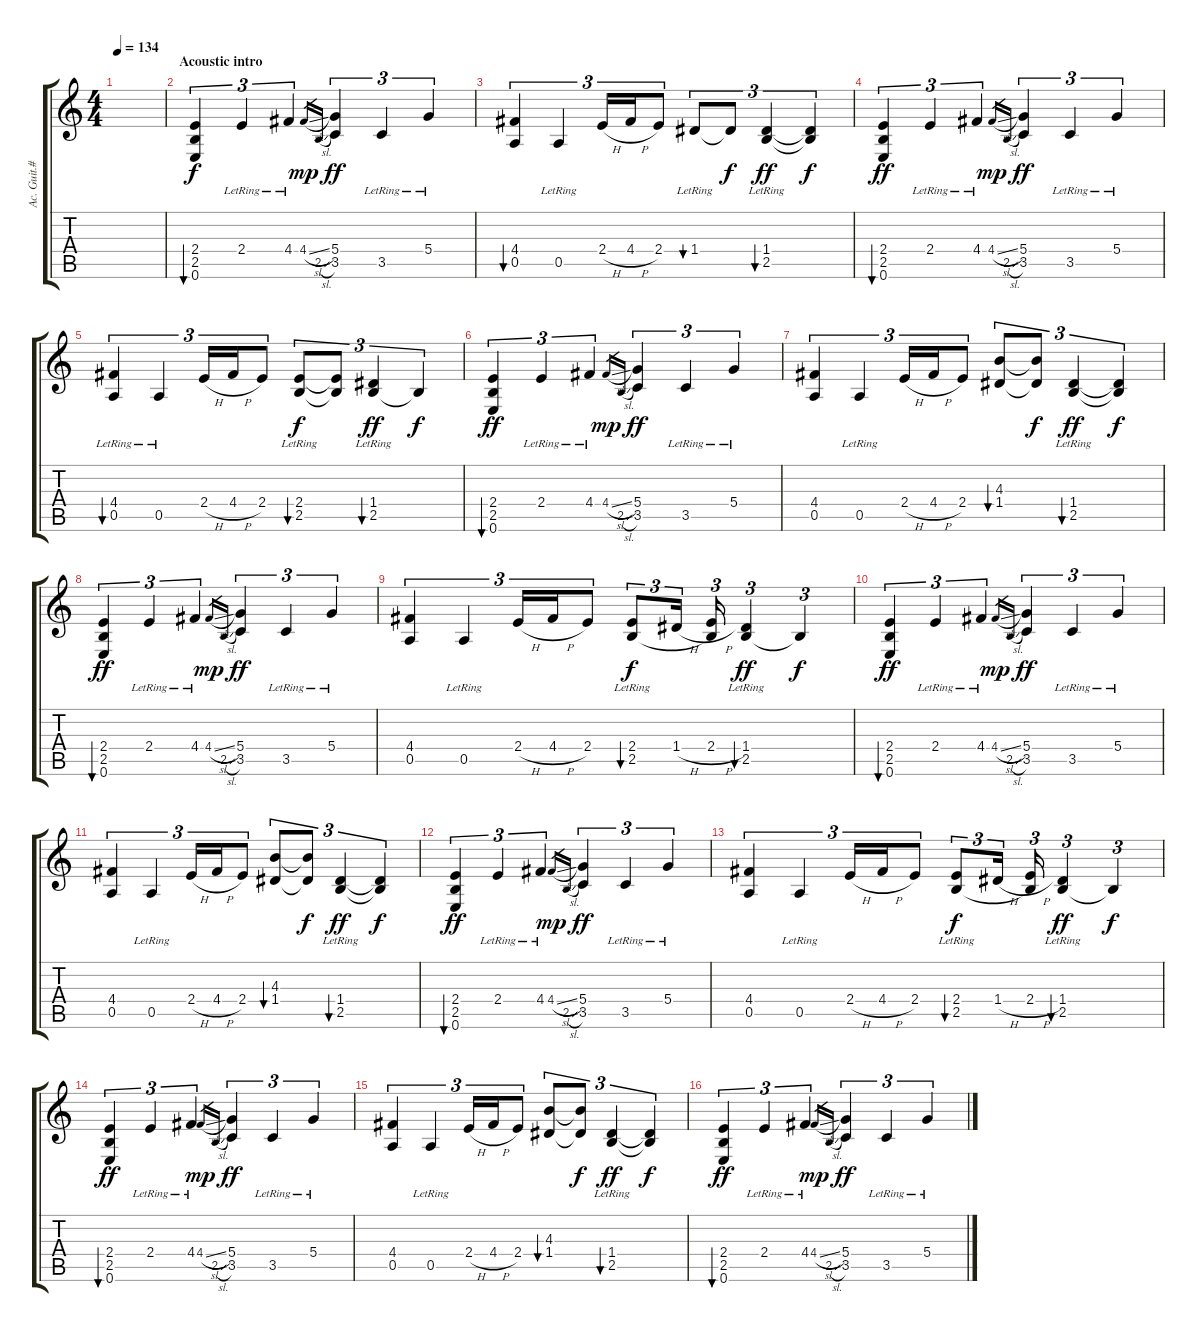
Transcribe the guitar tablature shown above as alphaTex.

\track ("Ac. Guit.#2" "Ac. Guit.#") {instrument acousticguitarsteel}
\staff {score tabs}
\tuning (E4 B3 G3 D3 A2 E2) {hide}
\ts (4 4)
\tempo 134
\clef g2
\ks c
|
\section ("" "Acoustic intro")
(2.4 2.5 0.6).4{tu (3 2) bu 480} 2.4{lr}.4{tu (3 2)} 4.4{lr}.4{tu (3 2)} 4.4{sl}.16{gr dy mp} 2.5{sl}.16{gr} (5.4 3.5).4{tu (3 2) dy ff} 3.5{lr}.4{tu (3 2)} 5.4{lr}.4{tu (3 2)} |
(4.4 0.5).4{tu (3 2) bu 240} 0.5{lr}.4{tu (3 2)} 2.4{h}.16{tu (3 2)} 4.4{h}.16{tu (3 2)} 2.4.8{tu (3 2)} 1.4{lr}.8{tu (3 2) bu 120} 1.4{t}.8{tu (3 2) dy f} (1.4{lr} 2.5{lr}).4{tu (3 2) bu 240 dy ff} (1.4{t} 2.5{t}).4{tu (3 2) dy f} |
(2.4 2.5 0.6).4{tu (3 2) bu 480 dy ff} 2.4{lr}.4{tu (3 2)} 4.4{lr}.4{tu (3 2)} 4.4{sl}.16{gr dy mp} 2.5{sl}.16{gr} (5.4 3.5).4{tu (3 2) dy ff} 3.5{lr}.4{tu (3 2)} 5.4{lr}.4{tu (3 2)} |
(4.4 0.5{lr}).4{tu (3 2) bu 120} 0.5{lr}.4{tu (3 2)} 2.4{h}.16{tu (3 2)} 4.4{h}.16{tu (3 2)} 2.4.8{tu (3 2)} (2.4{lr} 2.5{lr}).8{tu (3 2) bu 120 dy f} (2.4{t} 2.5{t}).8{tu (3 2)} (1.4 2.5{lr}).4{tu (3 2) bu 240 dy ff} 2.5{t}.4{tu (3 2) dy f} |
(2.4 2.5 0.6).4{tu (3 2) bu 480 dy ff} 2.4{lr}.4{tu (3 2)} 4.4{lr}.4{tu (3 2)} 4.4{sl}.16{gr dy mp} 2.5{sl}.16{gr} (5.4 3.5).4{tu (3 2) dy ff} 3.5{lr}.4{tu (3 2)} 5.4{lr}.4{tu (3 2)} |
(4.4 0.5).4{tu (3 2)} 0.5{lr}.4{tu (3 2)} 2.4{h}.16{tu (3 2)} 4.4{h}.16{tu (3 2)} 2.4.8{tu (3 2)} (4.3 1.4).8{tu (3 2) bu 120} (4.3{t} 1.4{t}).8{tu (3 2) dy f} (1.4{lr} 2.5{lr}).4{tu (3 2) bu 240 dy ff} (1.4{t} 2.5{t}).4{tu (3 2) dy f} |
(2.4 2.5 0.6).4{tu (3 2) bu 480 dy ff} 2.4{lr}.4{tu (3 2)} 4.4{lr}.4{tu (3 2)} 4.4{sl}.16{gr dy mp} 2.5{sl}.16{gr} (5.4 3.5).4{tu (3 2) dy ff} 3.5{lr}.4{tu (3 2)} 5.4{lr}.4{tu (3 2)} |
(4.4 0.5).4{tu (3 2)} 0.5{lr}.4{tu (3 2)} 2.4{h}.16{tu (3 2)} 4.4{h}.16{tu (3 2)} 2.4.8{tu (3 2)} (2.4{lr} 2.5{lr}).8{tu (3 2) bu 120 dy f} 1.4{h}.16{tu (3 2)} (2.4{h} 2.5{t}).16{tu (3 2)} (1.4 2.5{lr}).4{tu (3 2) bu 240 dy ff} 2.5{t}.4{tu (3 2) dy f} |
(2.4 2.5 0.6).4{tu (3 2) bu 480 dy ff} 2.4{lr}.4{tu (3 2)} 4.4{lr}.4{tu (3 2)} 4.4{sl}.16{gr dy mp} 2.5{sl}.16{gr} (5.4 3.5).4{tu (3 2) dy ff} 3.5{lr}.4{tu (3 2)} 5.4{lr}.4{tu (3 2)} |
(4.4 0.5).4{tu (3 2)} 0.5{lr}.4{tu (3 2)} 2.4{h}.16{tu (3 2)} 4.4{h}.16{tu (3 2)} 2.4.8{tu (3 2)} (4.3 1.4).8{tu (3 2) bu 120} (4.3{t} 1.4{t}).8{tu (3 2) dy f} (1.4{lr} 2.5{lr}).4{tu (3 2) bu 240 dy ff} (1.4{t} 2.5{t}).4{tu (3 2) dy f} |
(2.4 2.5 0.6).4{tu (3 2) bu 480 dy ff} 2.4{lr}.4{tu (3 2)} 4.4{lr}.4{tu (3 2)} 4.4{sl}.16{gr dy mp} 2.5{sl}.16{gr} (5.4 3.5).4{tu (3 2) dy ff} 3.5{lr}.4{tu (3 2)} 5.4{lr}.4{tu (3 2)} |
(4.4 0.5).4{tu (3 2)} 0.5{lr}.4{tu (3 2)} 2.4{h}.16{tu (3 2)} 4.4{h}.16{tu (3 2)} 2.4.8{tu (3 2)} (2.4{lr} 2.5{lr}).8{tu (3 2) bu 120 dy f} 1.4{h}.16{tu (3 2)} (2.4{h} 2.5{t}).16{tu (3 2)} (1.4 2.5{lr}).4{tu (3 2) bu 240 dy ff} 2.5{t}.4{tu (3 2) dy f} |
(2.4 2.5 0.6).4{tu (3 2) bu 480 dy ff} 2.4{lr}.4{tu (3 2)} 4.4{lr}.4{tu (3 2)} 4.4{sl}.16{gr dy mp} 2.5{sl}.16{gr} (5.4 3.5).4{tu (3 2) dy ff} 3.5{lr}.4{tu (3 2)} 5.4{lr}.4{tu (3 2)} |
(4.4 0.5).4{tu (3 2)} 0.5{lr}.4{tu (3 2)} 2.4{h}.16{tu (3 2)} 4.4{h}.16{tu (3 2)} 2.4.8{tu (3 2)} (4.3 1.4).8{tu (3 2) bu 120} (4.3{t} 1.4{t}).8{tu (3 2) dy f} (1.4{lr} 2.5{lr}).4{tu (3 2) bu 240 dy ff} (1.4{t} 2.5{t}).4{tu (3 2) dy f} |
(2.4 2.5 0.6).4{tu (3 2) bu 480 dy ff} 2.4{lr}.4{tu (3 2)} 4.4{lr}.4{tu (3 2)} 4.4{sl}.16{gr dy mp} 2.5{sl}.16{gr} (5.4 3.5).4{tu (3 2) dy ff} 3.5{lr}.4{tu (3 2)} 5.4{lr}.4{tu (3 2)}
